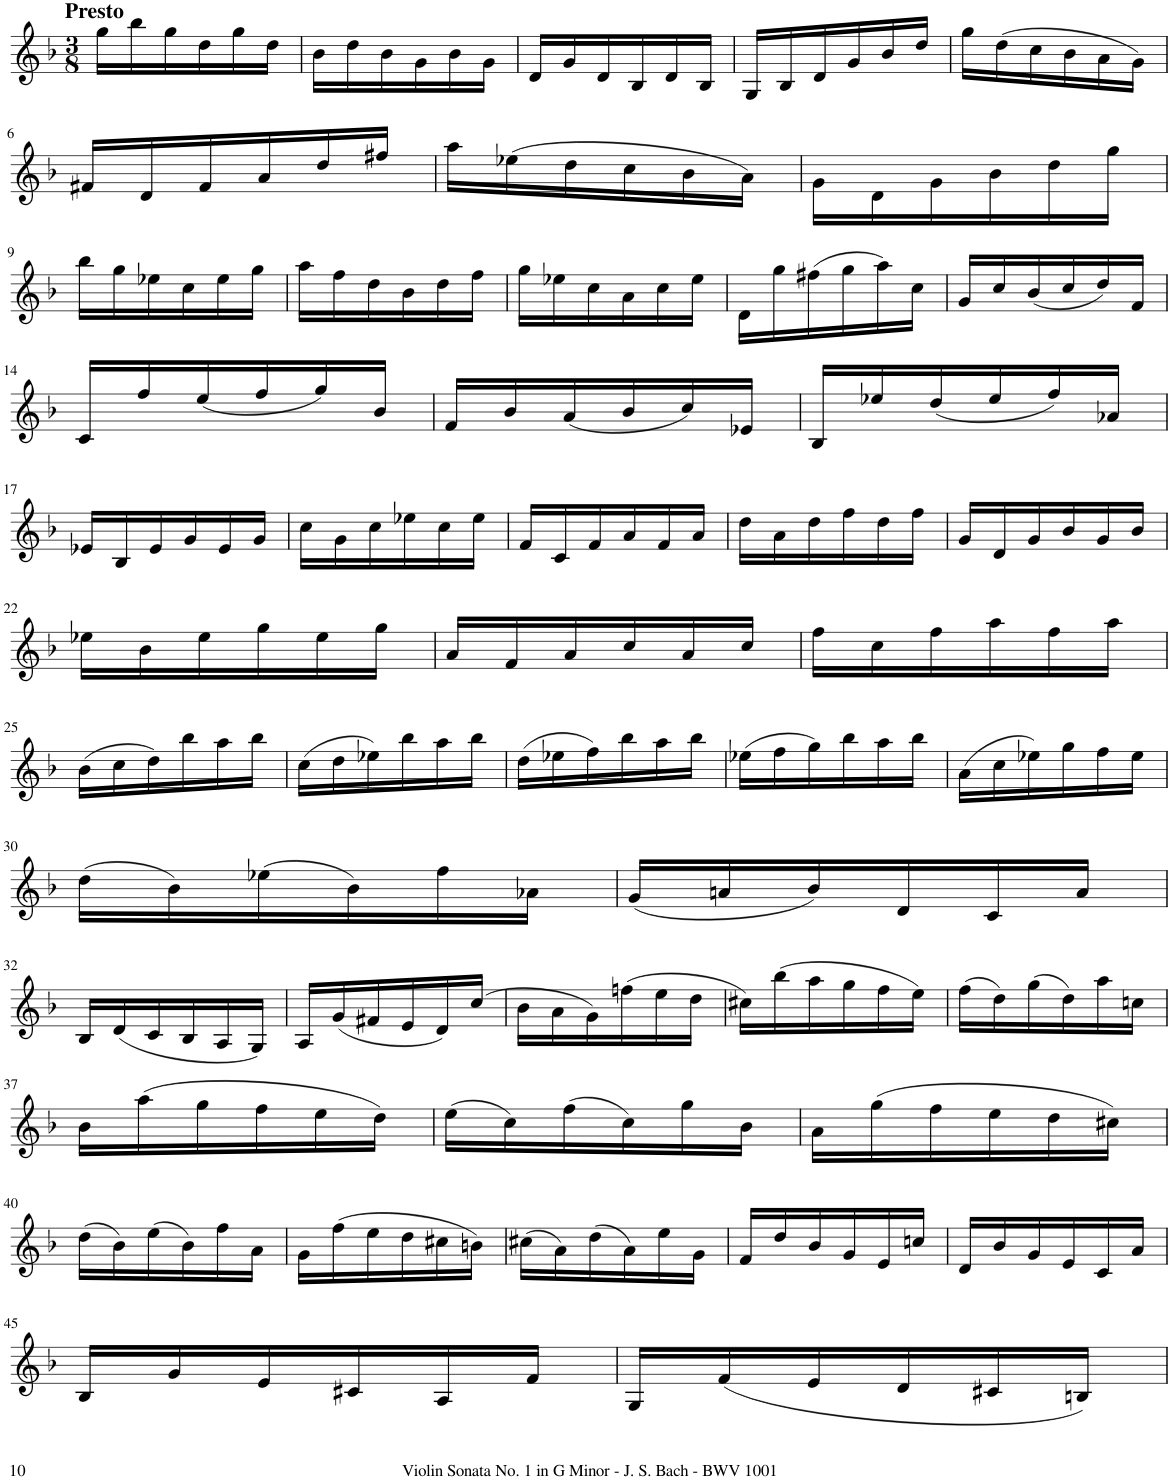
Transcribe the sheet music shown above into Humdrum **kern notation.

**kern
*part1
*staff1
*I"Violin
*I'Vln.
!!LO:PB:g=z
*clefG2
*k[b-]
*M3/8
=1
!LO:TX:a:B:t=Presto
16gg\LL
16bb-\
16gg\
16dd\
16gg\
16dd\JJ
=2
16b-\LL
16dd\
16b-\
16g\
16b-\
16g\JJ
=3
16d/LL
16g/
16d/
16B-/
16d/
16B-/JJ
=4
16G/LL
16B-/
16d/
16g/
16b-/
16dd/JJ
=5
16gg\LL
(16dd\
16cc\
16b-\
16a\
16g\JJ)
!!LO:LB:g=z
=6
16f#X/LL
16d/
16f#/
16a/
16dd/
16ff#X/JJ
=7
16aa\LL
(16ee-X\
16dd\
16cc\
16b-\
16a\JJ)
=8
16g\LL
16d\
16g\
16b-\
16dd\
16gg\JJ
!!LO:LB:g=z
=9
16bb-\LL
16gg\
16ee-X\
16cc\
16ee-\
16gg\JJ
=10
16aa\LL
16ff\
16dd\
16b-\
16dd\
16ff\JJ
=11
16gg\LL
16ee-X\
16cc\
16a\
16cc\
16ee-\JJ
=12
16d\LL
16gg\
(16ff#X\
16gg\
16aa\)
16cc\JJ
=13
16g/LL
16cc/
(16b-/
16cc/
16dd/)
16f/JJ
!!LO:LB:g=z
=14
16c/LL
16ff/
(16ee/
16ff/
16gg/)
16b-/JJ
=15
16f/LL
16b-/
(16a/
16b-/
16cc/)
16e-X/JJ
=16
16B-/LL
16ee-X/
(16dd/
16ee-/
16ff/)
16a-X/JJ
!!LO:LB:g=z
=17
16e-X/LL
16B-/
16e-/
16g/
16e-/
16g/JJ
=18
16cc\LL
16g\
16cc\
16ee-X\
16cc\
16ee-\JJ
=19
16f/LL
16c/
16f/
16a/
16f/
16a/JJ
=20
16dd\LL
16a\
16dd\
16ff\
16dd\
16ff\JJ
=21
16g/LL
16d/
16g/
16b-/
16g/
16b-/JJ
!!LO:LB:g=z
=22
16ee-X\LL
16b-\
16ee-\
16gg\
16ee-\
16gg\JJ
=23
16a/LL
16f/
16a/
16cc/
16a/
16cc/JJ
=24
16ff\LL
16cc\
16ff\
16aa\
16ff\
16aa\JJ
!!LO:LB:g=z
=25
(16b-\LL
16cc\
16dd\)
16bb-\
16aa\
16bb-\JJ
=26
(16cc\LL
16dd\
16ee-X\)
16bb-\
16aa\
16bb-\JJ
=27
(16dd\LL
16ee-X\
16ff\)
16bb-\
16aa\
16bb-\JJ
=28
(16ee-X\LL
16ff\
16gg\)
16bb-\
16aa\
16bb-\JJ
=29
(16a\LL
16cc\
16ee-X\)
16gg\
16ff\
16ee-\JJ
!!LO:LB:g=z
=30
(16dd\LL
16b-\)
(16ee-X\
16b-\)
16ff\
16a-X\JJ
=31
(16g/LL
16an/
16b-/)
16d/
16c/
16a/JJ
!!LO:LB:g=z
=32
16B-/LL
(16d/
16c/
16B-/
16A/
16G/JJ)
=33
16A/LL
(16g/
16f#X/
16e/
16d/)
(16cc/JJ
=34
16b-\LL
16a\
16g\)
(16ffn\
16ee\
16dd\JJ
=35
16cc#X\LL)
(16bb-\
16aa\
16gg\
16ff\
16ee\JJ)
=36
(16ff\LL
16dd\)
(16gg\
16dd\)
16aa\
16ccn\JJ
!!LO:LB:g=z
=37
16b-\LL
(16aa\
16gg\
16ff\
16ee\
16dd\JJ)
=38
(16ee\LL
16cc\)
(16ff\
16cc\)
16gg\
16b-\JJ
=39
16a\LL
(16gg\
16ff\
16ee\
16dd\
16cc#X\JJ)
!!LO:LB:g=z
=40
(16dd\LL
16b-\)
(16ee\
16b-\)
16ff\
16a\JJ
=41
16g\LL
(16ff\
16ee\
16dd\
16cc#X\
16bn\JJ)
=42
(16cc#X\LL
16a\)
(16dd\
16a\)
16ee\
16g\JJ
=43
16f/LL
16dd/
16b-/
16g/
16e/
16ccn/JJ
=44
16d/LL
16b-/
16g/
16e/
16c/
16a/JJ
!!LO:LB:g=z
=45
16B-/LL
16g/
16e/
16c#X/
16A/
16f/JJ
=46
16G/LL
(16f/
16e/
16d/
16c#X/
16Bn/JJ)
=
*-
